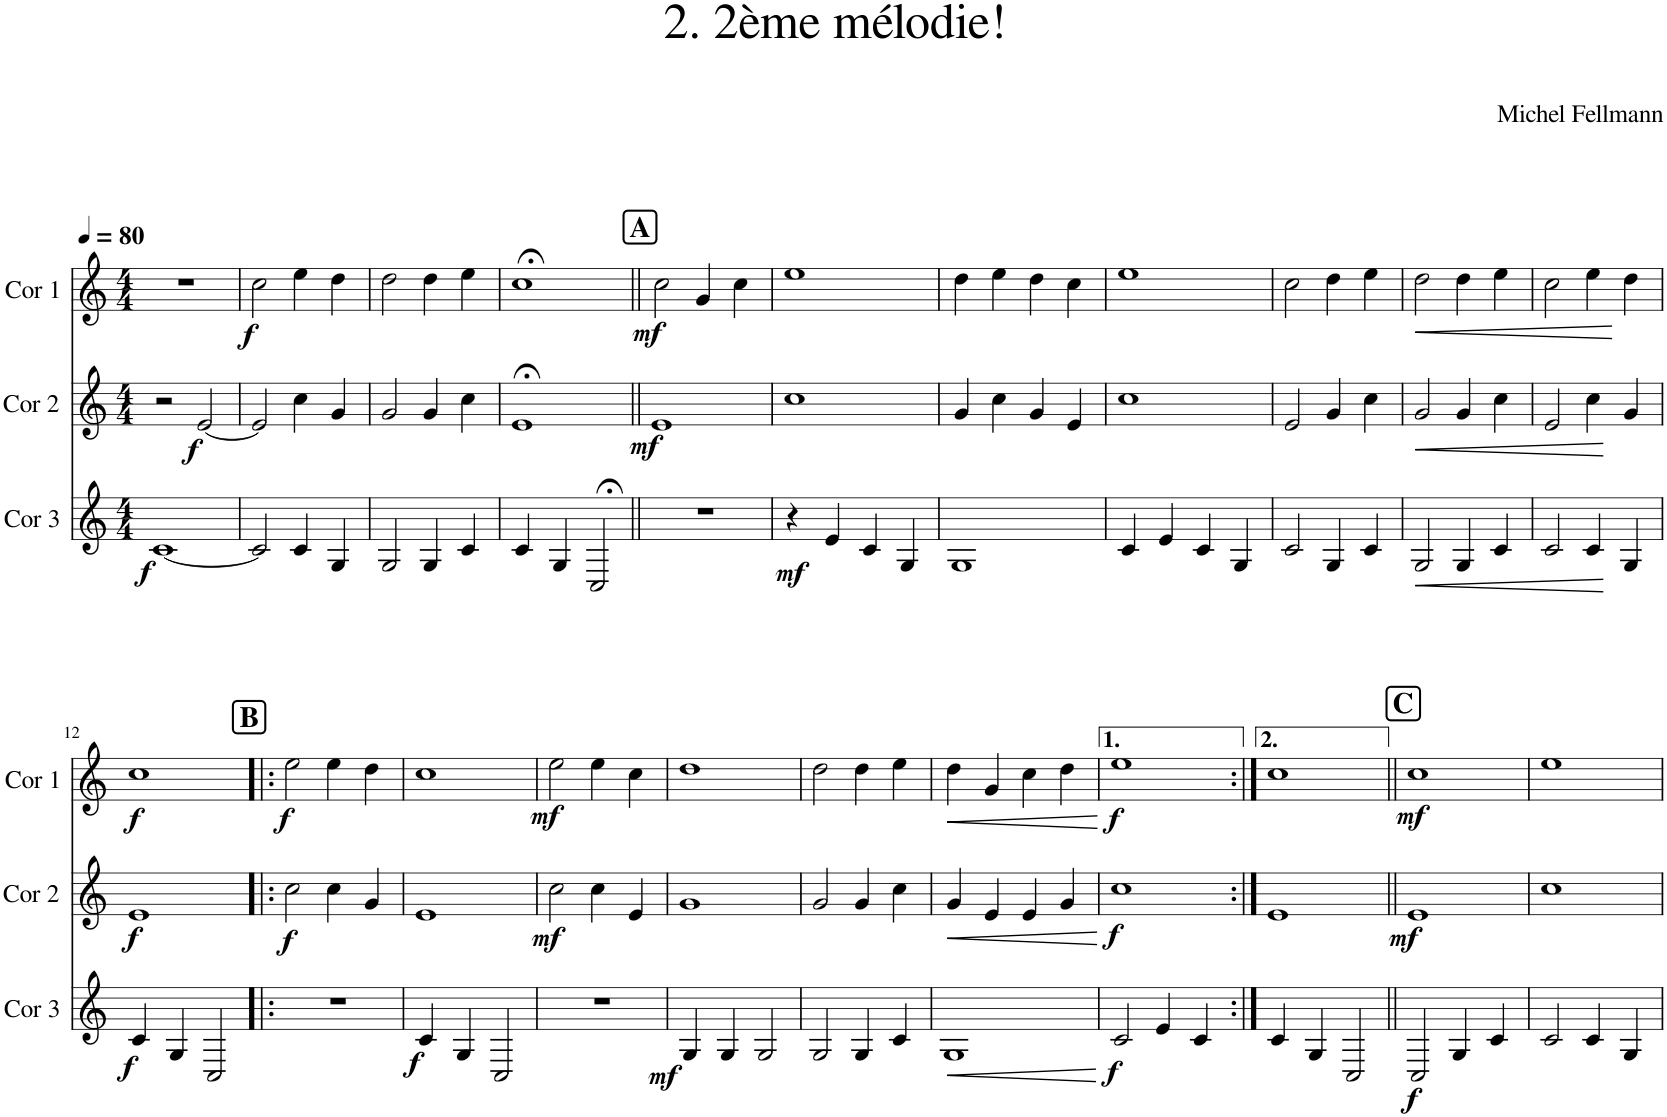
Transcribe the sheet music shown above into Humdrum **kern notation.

**kern	**dynam	**kern	**dynam	**kern	**dynam
*part3	*part3	*part2	*part2	*part1	*part1
*staff3	*staff3	*staff2	*staff2	*staff1	*staff1
*I"Cor 3	*	*I"Cor 2	*	*I"Cor 1	*
*I'Cor 3	*	*I'Cor 2	*	*I'Cor 1	*
*clefG2	*	*clefG2	*	*clefG2	*
*Trd4c7	*	*Trd4c7	*	*Trd4c7	*
*k[]	*	*k[]	*	*k[]	*
*M4/4	*	*M4/4	*	*M4/4	*
*MM80	*	*MM80	*	*MM80	*
=1	=1	=1	=1	=1	=1
!	!LO:DY:b	!	!	!	!
[1c	f	2r	.	1r	.
!	!	!	!LO:DY:b	!	!
.	.	[2e/	f	.	.
=2	=2	=2	=2	=2	=2
!	!	!	!	!	!LO:DY:b
2c/]	.	2e/]	.	2cc\	f
4c/	.	4cc\	.	4ee\	.
4G/	.	4g/	.	4dd\	.
=3	=3	=3	=3	=3	=3
2G/	.	2g/	.	2dd\	.
4G/	.	4g/	.	4dd\	.
4c/	.	4cc\	.	4ee\	.
=4	=4	=4	=4	=4	=4
4c/	.	1e;<	.	1cc;<	.
4G/	.	.	.	.	.
2C;</	.	.	.	.	.
!!LO:REH:place=s1:a:B:cj:fs=14:t=A
=5||	=5||	=5||	=5||	=5||	=5||
!	!	!	!LO:DY:b	!	!LO:DY:b
1r	.	1e	mf	2cc\	mf
.	.	.	.	4g/	.
.	.	.	.	4cc\	.
=6	=6	=6	=6	=6	=6
!	!LO:DY:b	!	!	!	!
4r	mf	1cc	.	1ee	.
4e/	.	.	.	.	.
4c/	.	.	.	.	.
4G/	.	.	.	.	.
=7	=7	=7	=7	=7	=7
1G	.	4g/	.	4dd\	.
.	.	4cc\	.	4ee\	.
.	.	4g/	.	4dd\	.
.	.	4e/	.	4cc\	.
=8	=8	=8	=8	=8	=8
4c/	.	1cc	.	1ee	.
4e/	.	.	.	.	.
4c/	.	.	.	.	.
4G/	.	.	.	.	.
=9	=9	=9	=9	=9	=9
2c/	.	2e/	.	2cc\	.
4G/	.	4g/	.	4dd\	.
4c/	.	4cc\	.	4ee\	.
=10	=10	=10	=10	=10	=10
!	!LO:HP:b	!	!LO:HP:b	!	!LO:HP:b
2G/	<	2g/	<	2dd\	<
4G/	.	4g/	.	4dd\	.
4c/	.	4cc\	.	4ee\	.
.	[	.	[	.	[
=11	=11	=11	=11	=11	=11
2c/	.	2e/	.	2cc\	.
4c/	.	4cc\	.	4ee\	.
4G/	.	4g/	.	4dd\	.
!!LO:LB:g=z
=12	=12	=12	=12	=12	=12
!	!LO:DY:b	!	!LO:DY:b	!	!LO:DY:b
4c/	f	1e	f	1cc	f
4G/	.	.	.	.	.
2C/	.	.	.	.	.
!!LO:REH:place=s1:a:B:cj:fs=14:t=B
=13!|:	=13!|:	=13!|:	=13!|:	=13!|:	=13!|:
!	!	!	!LO:DY:b	!	!LO:DY:b
1r	.	2cc\	f	2ee\	f
.	.	4cc\	.	4ee\	.
.	.	4g/	.	4dd\	.
=14	=14	=14	=14	=14	=14
!	!LO:DY:b	!	!	!	!
4c/	f	1e	.	1cc	.
4G/	.	.	.	.	.
2C/	.	.	.	.	.
=15	=15	=15	=15	=15	=15
!	!	!	!LO:DY:b	!	!LO:DY:b
1r	.	2cc\	mf	2ee\	mf
.	.	4cc\	.	4ee\	.
.	.	4e/	.	4cc\	.
=16	=16	=16	=16	=16	=16
!	!LO:DY:b	!	!	!	!
4G/	mf	1g	.	1dd	.
4G/	.	.	.	.	.
2G/	.	.	.	.	.
=17	=17	=17	=17	=17	=17
2G/	.	2g/	.	2dd\	.
4G/	.	4g/	.	4dd\	.
4c/	.	4cc\	.	4ee\	.
=18	=18	=18	=18	=18	=18
!	!LO:HP:b	!	!LO:HP:b	!	!LO:HP:b
1G	<	4g/	<	4dd\	<
.	.	4e/	.	4g/	.
.	.	4e/	.	4cc\	.
.	.	4g/	.	4dd\	.
.	[	.	[	.	[
=19	=19	=19	=19	=19	=19
!	!LO:DY:b	!	!LO:DY:b	!	!LO:DY:b
2c/	f	1cc	f	1ee	f
4e/	.	.	.	.	.
4c/	.	.	.	.	.
=20:|!	=20:|!	=20:|!	=20:|!	=20:|!	=20:|!
4c/	.	1e	.	1cc	.
4G/	.	.	.	.	.
2C/	.	.	.	.	.
!!LO:REH:place=s1:a:B:cj:fs=14:t=C
=21||	=21||	=21||	=21||	=21||	=21||
!	!LO:DY:b	!	!LO:DY:b	!	!LO:DY:b
2C/	f	1e	mf	1cc	mf
4G/	.	.	.	.	.
4c/	.	.	.	.	.
=22	=22	=22	=22	=22	=22
2c/	.	1cc	.	1ee	.
4c/	.	.	.	.	.
4G/	.	.	.	.	.
=	=	=	=	=	=
*-	*-	*-	*-	*-	*-
